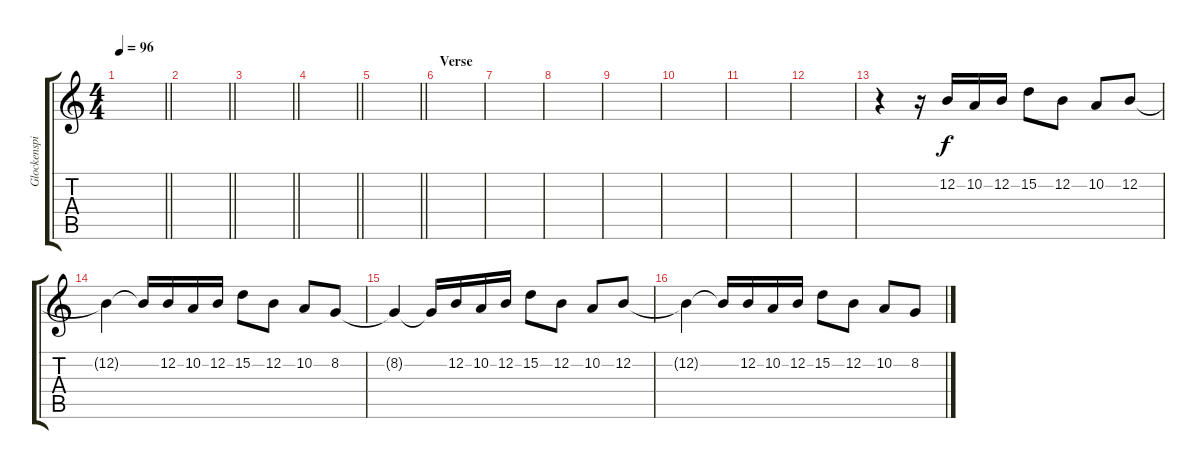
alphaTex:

\track ("Glockenspiel" "Glockenspi") {instrument vibraphone}
\staff {score tabs}
\tuning (E4 B3 G3 D3 A2 E2) {hide}
\ts (4 4)
\tempo 96
\clef g2
\barLineRight lightlight
\ks c
|
\barLineRight lightlight
|
\barLineRight lightlight
|
\barLineRight lightlight
|
\barLineRight lightlight
|
\section ("" "Verse")
|
|
|
|
|
|
|
r.4 r.16 12.2.16 10.2.16 12.2.16 15.2.8 12.2.8 10.2.8 12.2.8 |
12.2{t}.4 12.2{t}.16 12.2.16 10.2.16 12.2.16 15.2.8 12.2.8 10.2.8 8.2.8 |
8.2{t}.4 8.2{t}.16 12.2.16 10.2.16 12.2.16 15.2.8 12.2.8 10.2.8 12.2.8 |
12.2{t}.4 12.2{t}.16 12.2.16 10.2.16 12.2.16 15.2.8 12.2.8 10.2.8 8.2.8
